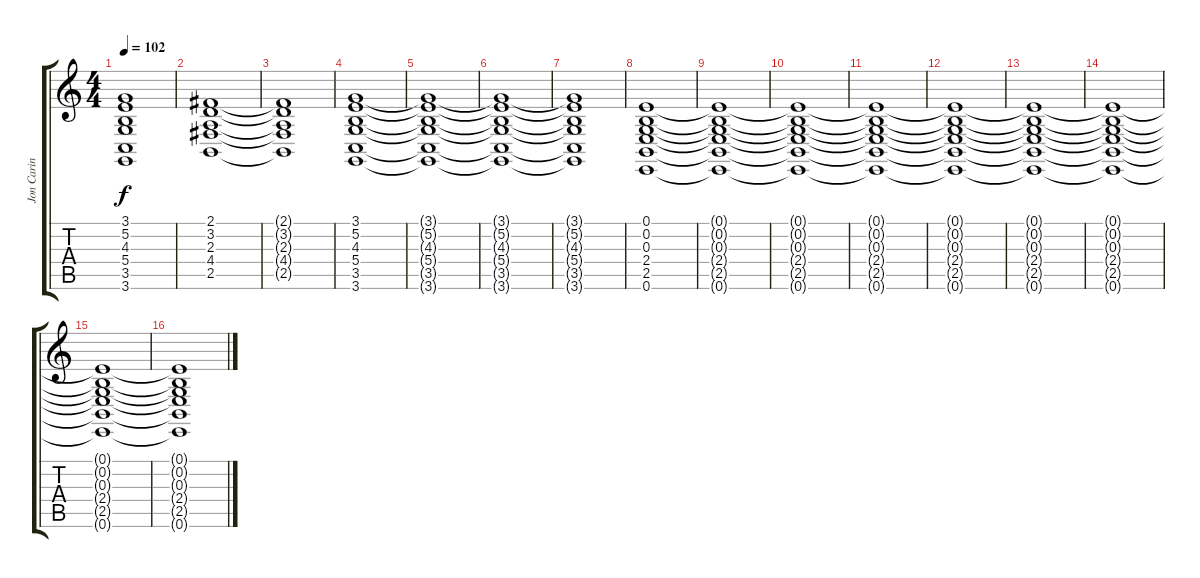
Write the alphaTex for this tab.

\track ("Jon Carin" "Jon Carin") {instrument stringensemble1}
\staff {score tabs}
\tuning (E4 B3 G3 D3 A2 E2) {hide}
\ts (4 4)
\tempo 102
\clef g2
\ks c
(3.1{t} 5.2{t} 4.3{t} 5.4{t} 3.5{t} 3.6{t}).1{dy f} |
(2.1 3.2 2.3 4.4 2.5).1 |
(2.1{t} 3.2{t} 2.3{t} 4.4{t} 2.5{t}).1 |
(3.1 5.2 4.3 5.4 3.5 3.6).1 |
(3.1{t} 5.2{t} 4.3{t} 5.4{t} 3.5{t} 3.6{t}).1 |
(3.1{t} 5.2{t} 4.3{t} 5.4{t} 3.5{t} 3.6{t}).1 |
(3.1{t} 5.2{t} 4.3{t} 5.4{t} 3.5{t} 3.6{t}).1 |
(0.1 0.2 0.3 2.4 2.5 0.6).1 |
(0.1{t} 0.2{t} 0.3{t} 2.4{t} 2.5{t} 0.6{t}).1 |
(0.1{t} 0.2{t} 0.3{t} 2.4{t} 2.5{t} 0.6{t}).1 |
(0.1{t} 0.2{t} 0.3{t} 2.4{t} 2.5{t} 0.6{t}).1 |
(0.1{t} 0.2{t} 0.3{t} 2.4{t} 2.5{t} 0.6{t}).1 |
(0.1{t} 0.2{t} 0.3{t} 2.4{t} 2.5{t} 0.6{t}).1 |
(0.1{t} 0.2{t} 0.3{t} 2.4{t} 2.5{t} 0.6{t}).1 |
(0.1{t} 0.2{t} 0.3{t} 2.4{t} 2.5{t} 0.6{t}).1 |
(0.1{t} 0.2{t} 0.3{t} 2.4{t} 2.5{t} 0.6{t}).1
